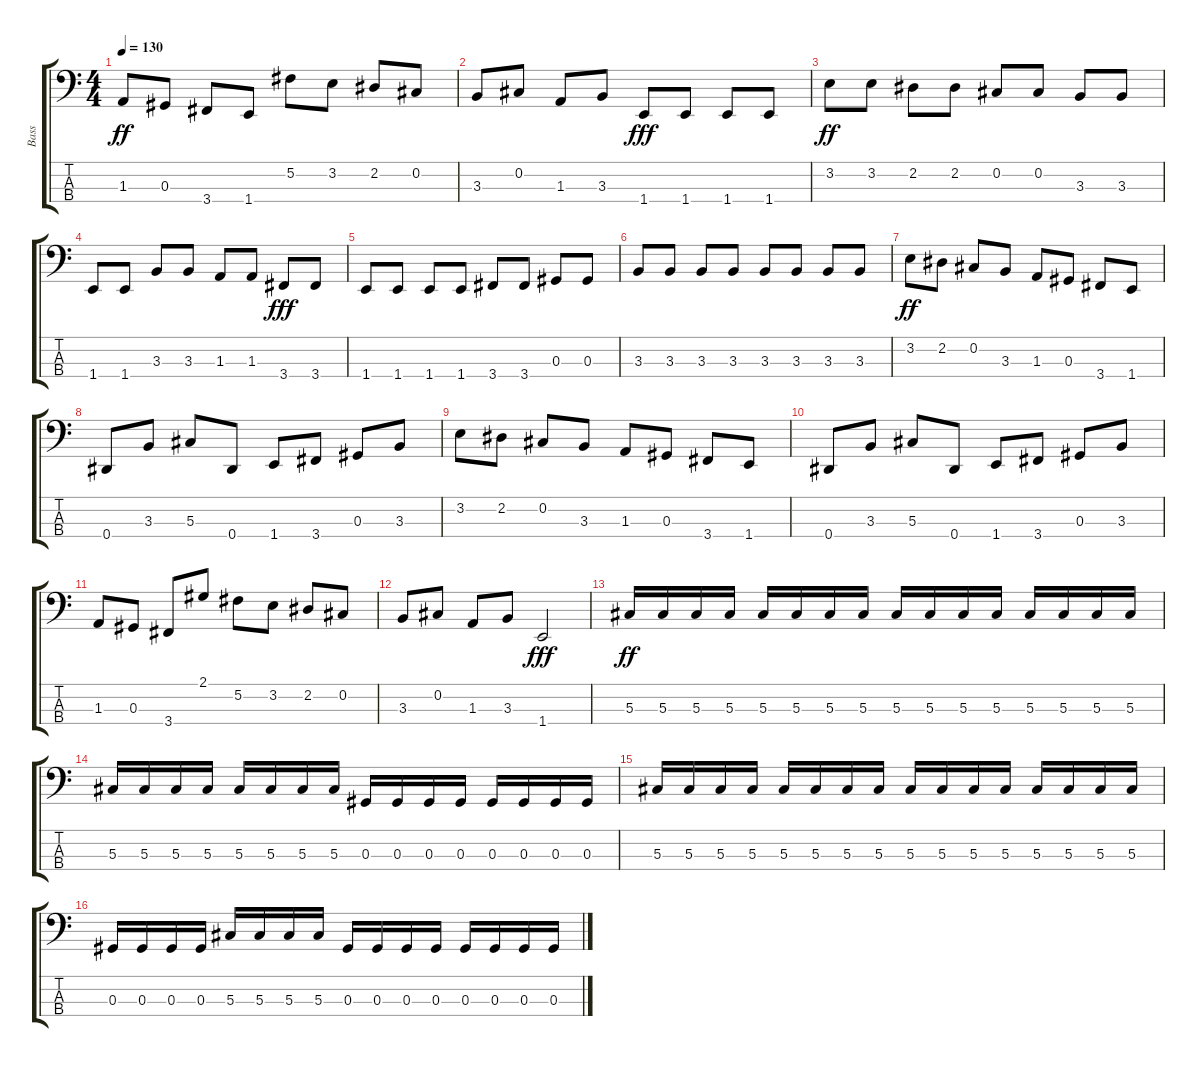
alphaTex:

\track ("Bass" "Bass") {instrument electricbassfinger}
\staff {score tabs}
\tuning (Gb2 Db2 Ab1 Eb1) {hide}
\ts (4 4)
\tempo 130
\clef f4
\ks c
1.3.8{dy ff} 0.3.8 3.4.8 1.4.8 5.2.8 3.2.8 2.2.8 0.2.8 |
3.3.8 0.2.8 1.3.8 3.3.8 1.4.8{dy fff} 1.4.8 1.4.8 1.4.8 |
3.2.8{dy ff} 3.2.8 2.2.8 2.2.8 0.2.8 0.2.8 3.3.8 3.3.8 |
1.4.8 1.4.8 3.3.8 3.3.8 1.3.8 1.3.8 3.4.8{dy fff} 3.4.8 |
1.4.8 1.4.8 1.4.8 1.4.8 3.4.8 3.4.8 0.3.8 0.3.8 |
3.3.8 3.3.8 3.3.8 3.3.8 3.3.8 3.3.8 3.3.8 3.3.8 |
3.2.8{dy ff} 2.2.8 0.2.8 3.3.8 1.3.8 0.3.8 3.4.8 1.4.8 |
0.4.8 3.3.8 5.3.8 0.4.8 1.4.8 3.4.8 0.3.8 3.3.8 |
3.2.8 2.2.8 0.2.8 3.3.8 1.3.8 0.3.8 3.4.8 1.4.8 |
0.4.8 3.3.8 5.3.8 0.4.8 1.4.8 3.4.8 0.3.8 3.3.8 |
1.3.8 0.3.8 3.4.8 2.1.8 5.2.8 3.2.8 2.2.8 0.2.8 |
3.3.8 0.2.8 1.3.8 3.3.8 1.4.2{dy fff} |
5.3.16{dy ff} 5.3.16 5.3.16 5.3.16 5.3.16 5.3.16 5.3.16 5.3.16 5.3.16 5.3.16 5.3.16 5.3.16 5.3.16 5.3.16 5.3.16 5.3.16 |
5.3.16 5.3.16 5.3.16 5.3.16 5.3.16 5.3.16 5.3.16 5.3.16 0.3.16 0.3.16 0.3.16 0.3.16 0.3.16 0.3.16 0.3.16 0.3.16 |
5.3.16 5.3.16 5.3.16 5.3.16 5.3.16 5.3.16 5.3.16 5.3.16 5.3.16 5.3.16 5.3.16 5.3.16 5.3.16 5.3.16 5.3.16 5.3.16 |
0.3.16 0.3.16 0.3.16 0.3.16 5.3.16 5.3.16 5.3.16 5.3.16 0.3.16 0.3.16 0.3.16 0.3.16 0.3.16 0.3.16 0.3.16 0.3.16
